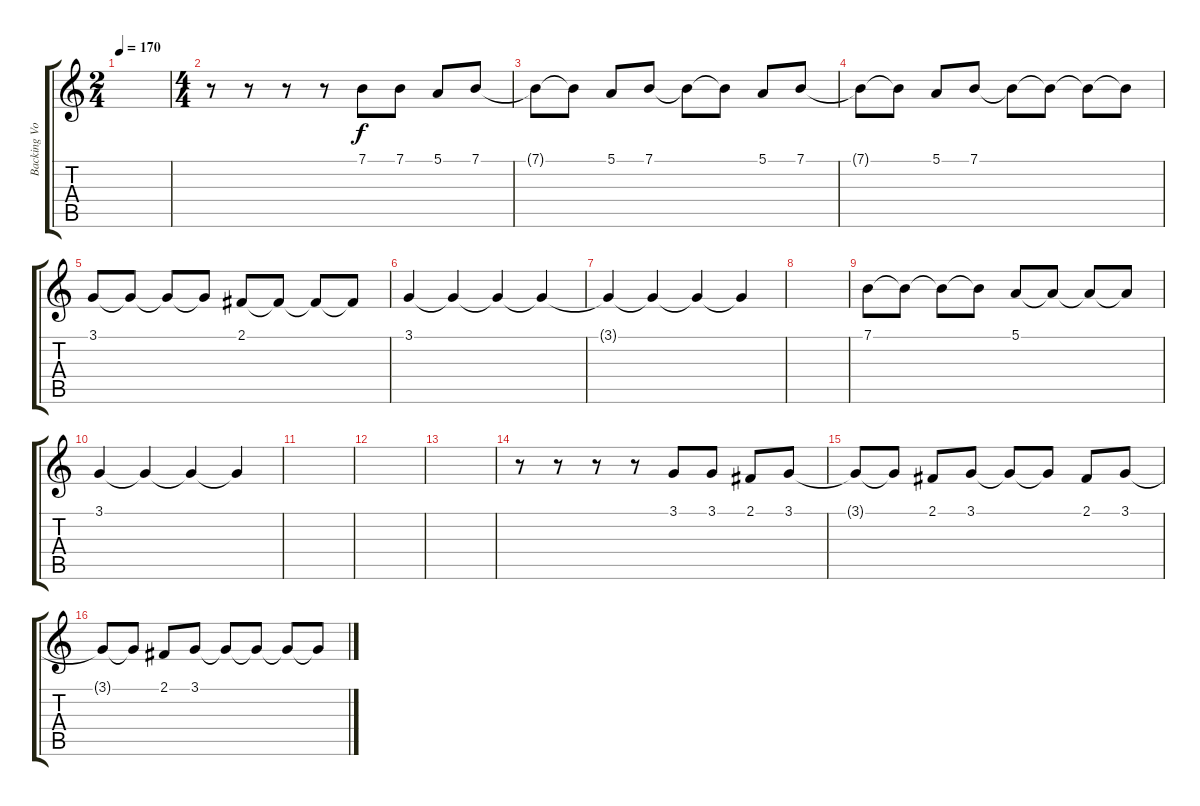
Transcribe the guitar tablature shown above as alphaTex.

\track ("Backing Vocal" "Backing Vo") {instrument violin}
\staff {score tabs}
\tuning (E4 B3 G3 D3 A2 E2) {hide}
\ts (2 4)
\tempo 170
\clef g2
\ks c
|
\ts (4 4)
r.8 r.8 r.8 r.8 7.1.8 7.1.8 5.1.8 7.1.8 |
7.1{t}.8 7.1{t}.8 5.1.8 7.1.8 7.1{t}.8 7.1{t}.8 5.1.8 7.1.8 |
7.1{t}.8 7.1{t}.8 5.1.8 7.1.8 7.1{t}.8 7.1{t}.8 7.1{t}.8 7.1{t}.8 |
3.1.8{volume 16} 3.1{t}.8 3.1{t}.8 3.1{t}.8 2.1.8 2.1{t}.8 2.1{t}.8 2.1{t}.8 |
3.1.4 3.1{t}.4 3.1{t}.4 3.1{t}.4 |
3.1{t}.4 3.1{t}.4 3.1{t}.4 3.1{t}.4 |
|
7.1.8{volume 16} 7.1{t}.8 7.1{t}.8 7.1{t}.8 5.1.8 5.1{t}.8 5.1{t}.8 5.1{t}.8 |
3.1.4 3.1{t}.4 3.1{t}.4 3.1{t}.4 |
|
|
|
r.8{volume 14} r.8 r.8 r.8 3.1.8 3.1.8 2.1.8 3.1.8 |
3.1{t}.8 3.1{t}.8 2.1.8 3.1.8 3.1{t}.8 3.1{t}.8 2.1.8 3.1.8 |
3.1{t}.8 3.1{t}.8 2.1.8 3.1.8 3.1{t}.8 3.1{t}.8 3.1{t}.8 3.1{t}.8
